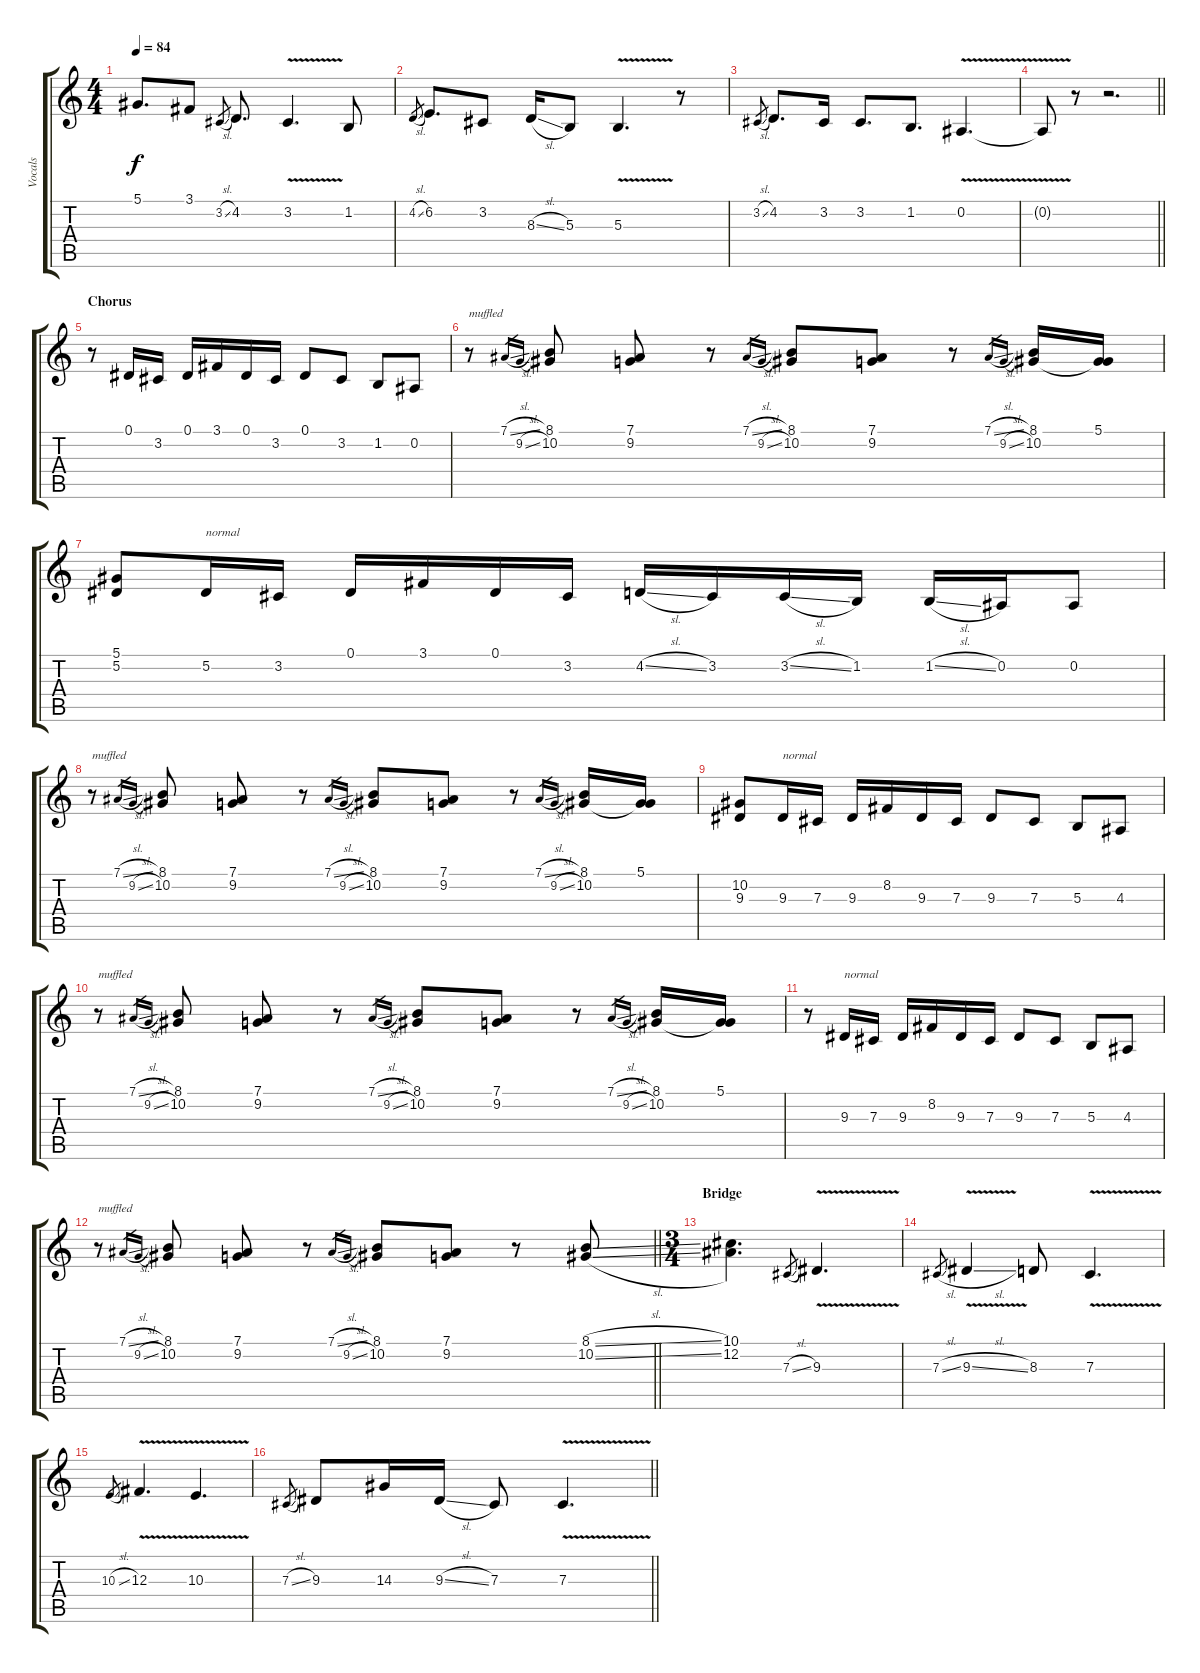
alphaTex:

\track ("Vocals" "Vocals") {instrument flute}
\staff {score tabs}
\tuning (Eb4 Bb3 Gb3 Db3 Ab2 Eb2) {hide}
\ts (4 4)
\tempo 84
\clef g2
\ks c
5.1.8{d dy f} 3.1.8 3.2{sl}.8{gr} 4.2.8{d} 3.2{v}.4{d} 1.2.8 |
4.2{sl}.8{gr} 6.2.8{d} 3.2.8 8.3{sl}.16 5.3.8 5.3{v}.4{d} r.8 |
3.2{sl}.8{gr} 4.2.8{d} 3.2.16 3.2.8{d} 1.2.8{d} 0.2{v}.4{d} |
\barLineRight lightlight
0.2{t}.8 r.8 r.2{d} |
\section ("" "Chorus")
r.8 0.1.16 3.2.16 0.1.16 3.1.16 0.1.16 3.2.16 0.1.8 3.2.8 1.2.8 0.2.8 |
r.8{txt "muffled" volume 8} 7.1{sl}.16{gr} 9.2{sl}.16{gr} (8.1 10.2).8 (7.1 9.2).8 r.8 7.1{sl}.16{gr} 9.2{sl}.16{gr} (8.1 10.2).8 (7.1 9.2).8 r.8 7.1{sl}.16{gr} 9.2{sl}.16{gr} (8.1 10.2).16 (5.1 10.2{t}).16 |
(5.1 5.2).8 5.2.16{txt "normal" volume 13} 3.2.16 0.1.16 3.1.16 0.1.16 3.2.16 4.2{sl}.16 3.2.16 3.2{sl}.16 1.2.16 1.2{sl}.16 0.2.16 0.2.8 |
r.8{txt "muffled" volume 8} 7.1{sl}.16{gr} 9.2{sl}.16{gr} (8.1 10.2).8 (7.1 9.2).8 r.8 7.1{sl}.16{gr} 9.2{sl}.16{gr} (8.1 10.2).8 (7.1 9.2).8 r.8 7.1{sl}.16{gr} 9.2{sl}.16{gr} (8.1 10.2).16 (5.1 10.2{t}).16 |
(10.2 9.3).8 9.3.16{txt "normal" volume 13} 7.3.16 9.3.16 8.2.16 9.3.16 7.3.16 9.3.8 7.3.8 5.3.8 4.3.8 |
r.8{txt "muffled" volume 8} 7.1{sl}.16{gr} 9.2{sl}.16{gr} (8.1 10.2).8 (7.1 9.2).8 r.8 7.1{sl}.16{gr} 9.2{sl}.16{gr} (8.1 10.2).8 (7.1 9.2).8 r.8 7.1{sl}.16{gr} 9.2{sl}.16{gr} (8.1 10.2).16 (5.1 10.2{t}).16 |
r.8 9.3.16{txt "normal" volume 13} 7.3.16 9.3.16 8.2.16 9.3.16 7.3.16 9.3.8 7.3.8 5.3.8 4.3.8 |
\barLineRight lightlight
r.8{txt "muffled" volume 8} 7.1{sl}.16{gr} 9.2{sl}.16{gr} (8.1 10.2).8 (7.1 9.2).8 r.8 7.1{sl}.16{gr} 9.2{sl}.16{gr} (8.1 10.2).8 (7.1 9.2).8 r.8 (8.1{sl} 10.2{sl}).8{volume 13} |
\ts (3 4)
\section ("" "Bridge")
(10.1 12.2).4{d} 7.3{sl}.8{gr} 9.3{v}.4{d} |
7.3{sl}.8{gr} 9.3{v sl}.4 8.3.8 7.3{v}.4{d} |
10.3{sl}.8{gr} 12.3{v}.4{d} 10.3{v}.4{d} |
\barLineRight lightlight
7.3{sl}.8{gr} 9.3.8 14.3.16 9.3{sl}.16 7.3.8 7.3{v}.4{d}
